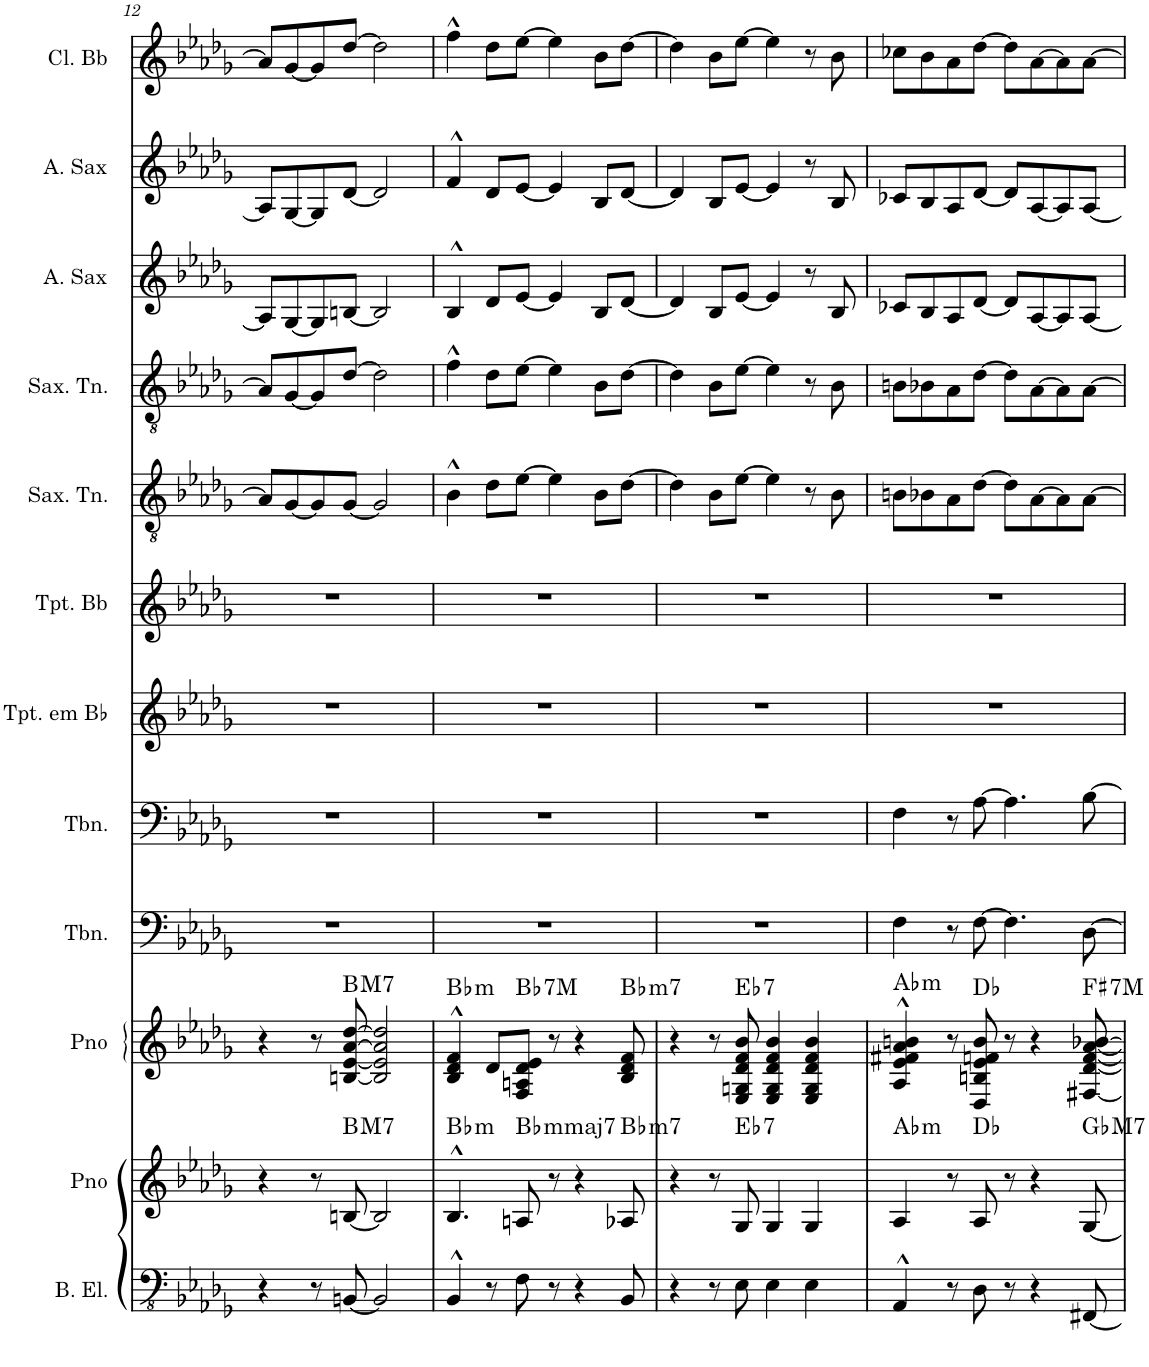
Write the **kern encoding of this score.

**kern	**kern	**kern	**harte	**kern	**kern	**kern	**kern	**kern	**kern	**kern	**kern	**kern
*part12	*part11	*part10	*part10	*part9	*part8	*part7	*part6	*part5	*part4	*part3	*part2	*part1
*staff12	*staff11	*staff10	*	*staff9	*staff8	*staff7	*staff6	*staff5	*staff4	*staff3	*staff2	*staff1
*I"Baixo elétrico	*I"Piano	*I"Piano	*	*I"Trombone	*I"Trombone	*I"Trompete em Bb	*I"Trompete Bb	*I"Saxofone Tenor	*I"Saxofone Tenor	*I"Saxofone Alto	*I"Saxofone Alto	*I"Clarineta Bb
*I'B. El.	*I'Pno	*I'Pno	*	*I'Tbn.	*I'Tbn.	*I'Tpt. em Bb	*I'Tpt. Bb	*I'Sax. Tn.	*I'Sax. Tn.	*	*	*I'Cl. Bb
!!LO:PB:g=z
*clefFv4	*clefG2	*clefG2	*	*clefF4	*clefF4	*clefG2	*clefG2	*clefGv2	*clefGv2	*clefG2	*clefG2	*clefG2
*	*	*	*	*	*	*ITrd1c2	*ITrd1c2	*ITrd8c14	*ITrd8c14	*ITrd5c9	*ITrd5c9	*ITrd1c2
*k[b-e-a-d-g-]	*k[b-e-a-d-g-]	*k[b-e-a-d-g-]	*	*k[b-e-a-d-g-]	*k[b-e-a-d-g-]	*k[b-e-a-d-g-]	*k[b-e-a-d-g-]	*k[b-e-a-d-g-]	*k[b-e-a-d-g-]	*k[b-e-a-d-g-]	*k[b-e-a-d-g-]	*k[b-e-a-d-g-]
*M4/4	*M4/4	*M4/4	*	*M4/4	*M4/4	*M4/4	*M4/4	*M4/4	*M4/4	*M4/4	*M4/4	*M4/4
=12	=12	=12	=12	=12	=12	=12	=12	=12	=12	=12	=12	=12
4r	4r	4r	.	1r	1r	1r	1r	8A-/L]	8A-/L]	8A-/L]	8A-/L]	8a-/L]
.	.	.	.	.	.	.	.	[8G-/	[8G-/	[8G-/	[8G-/	[8g-/
8r	8r	8r	.	.	.	.	.	8G-/]	8G-/]	8G-/]	8G-/]	8g-/]
!	!	!	!LO:H:kt=M7	!	!	!	!	!	!	!	!	!
[8BBBn/	[8Bn/	[8Bn/ [8e-/ [8a-/ [8dd-/	B:maj7	.	.	.	.	[8G-/J	[8d-/J	[8Bn/J	[8d-/J	[8dd-/J
2BBB/]	2B/]	2B/] 2e-/] 2a-/] 2dd-/]	.	.	.	.	.	2G-/]	2d-\]	2B/]	2d-/]	2dd-\]
=13	=13	=13	=13	=13	=13	=13	=13	=13	=13	=13	=13	=13
!	!	!	!LO:H:kt=m	!	!	!	!	!	!	!	!	!
4BBB-^^/	4.B-^^/	4B-/^^ 4d-/^^ 4f/^^	Bb:min	1r	1r	1r	1r	4B-^^\	4f^^\	4B-^^/	4f^^/	4ff^^\
8r	.	8d-/L	.	.	.	.	.	8d-\L	8d-\L	8d-/L	8d-/L	8dd-\L
!	!	!	!LO:H:kt=7	!	!	!	!	!	!	!	!	!
8FF\	8An/	8F/ 8An/ 8d-/ 8e-/J	Bb:7	.	.	.	.	[8e-\J	[8e-\J	[8e-/J	[8e-/J	[8ee-\J
8r	8r	8r	.	.	.	.	.	4e-\]	4e-\]	4e-/]	4e-/]	4ee-\]
4r	4r	4r	.	.	.	.	.	.	.	.	.	.
.	.	.	.	.	.	.	.	8B-\L	8B-\L	8B-/L	8B-/L	8b-\L
!	!	!	!LO:H:kt=m7	!	!	!	!	!	!	!	!	!
8BBB-/	8A-X/	8B-/ 8d-/ 8f/	Bb:min7	.	.	.	.	[8d-\J	[8d-\J	[8d-/J	[8d-/J	[8dd-\J
=14	=14	=14	=14	=14	=14	=14	=14	=14	=14	=14	=14	=14
4r	4r	4r	.	1r	1r	1r	1r	4d-\]	4d-\]	4d-/]	4d-/]	4dd-\]
8r	8r	8r	.	.	.	.	.	8B-\L	8B-\L	8B-/L	8B-/L	8b-\L
!	!	!	!LO:H:kt=7	!	!	!	!	!	!	!	!	!
8EE-\	8G-/	8E-/ 8Gn/ 8d-/ 8f/ 8b-/	Eb:7	.	.	.	.	[8e-\J	[8e-\J	[8e-/J	[8e-/J	[8ee-\J
4EE-\	4G-/	4E-/ 4G/ 4d-/ 4f/ 4b-/	.	.	.	.	.	4e-\]	4e-\]	4e-/]	4e-/]	4ee-\]
4EE-\	4G-/	4E-/ 4G/ 4d-/ 4f/ 4b-/	.	.	.	.	.	8r	8r	8r	8r	8r
.	.	.	.	.	.	.	.	8B-\	8B-\	8B-/	8B-/	8b-\
=15	=15	=15	=15	=15	=15	=15	=15	=15	=15	=15	=15	=15
!	!	!	!LO:H:kt=m	!	!	!	!	!	!	!	!	!
4AAA-^^/	4A-/	4A-/^^ 4e-/^^ 4f#X/^^ 4a-/^^ 4bn/^^	Ab:min	4F\	4F\	1r	1r	8Bn\L	8Bn\L	8c-X/L	8c-X/L	8cc-X\L
.	.	.	.	.	.	.	.	8B-X\	8B-X\	8B-/	8B-/	8b-\
8r	8r	8r	.	8r	8r	.	.	8A-\	8A-\	8A-/	8A-/	8a-\
8DD-\	8A-/	8D-/ 8Bn/ 8e-/ 8fn/ 8b/	Db:maj	[8F\	[8A-\	.	.	[8d-\J	[8d-\J	[8d-/J	[8d-/J	[8dd-\J
8r	8r	8r	.	4.F\]	4.A-\]	.	.	8d-\L]	8d-\L]	8d-/L]	8d-/L]	8dd-\L]
4r	4r	4r	.	.	.	.	.	[8A-\	[8A-\	[8A-/	[8A-/	[8a-\
.	.	.	.	.	.	.	.	8A-\]	8A-\]	8A-/]	8A-/]	8a-\]
!	!	!	!LO:H:kt=7	!	!	!	!	!	!	!	!	!
[8FFF#X/	[8G-/	[8F#X/ [8d-/ [8f/ [8a-/ [8b-X/	F#:7	[8D-\	[8B-\	.	.	[8A-\J	[8A-\J	[8A-/J	[8A-/J	[8a-\J
=	=	=	=	=	=	=	=	=	=	=	=	=
*-	*-	*-	*-	*-	*-	*-	*-	*-	*-	*-	*-	*-
